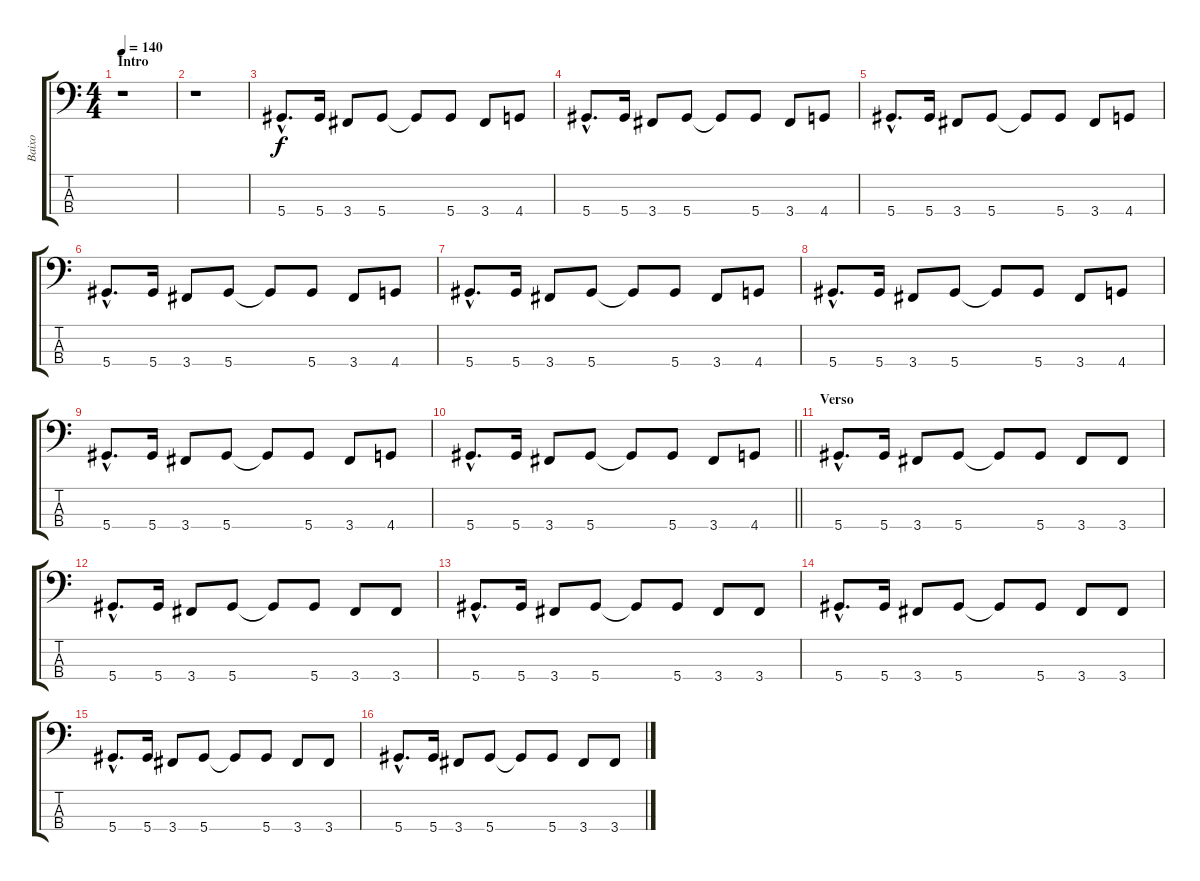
\track ("Baixo" "Baixo") {instrument electricbasspick}
\staff {score tabs}
\tuning (Gb2 Db2 Ab1 Eb1) {hide}
\ts (4 4)
\section ("" "Intro")
\tempo 140
\clef f4
\ks c
r.1{txt "" dy f instrument electricbasspick} |
r.1 |
5.4{hac}.8{d} 5.4.16 3.4.8 5.4.8 5.4{t}.8 5.4.8 3.4.8 4.4.8 |
5.4{hac}.8{d} 5.4.16 3.4.8 5.4.8 5.4{t}.8 5.4.8 3.4.8 4.4.8 |
5.4{hac}.8{d} 5.4.16 3.4.8 5.4.8 5.4{t}.8 5.4.8 3.4.8 4.4.8 |
5.4{hac}.8{d} 5.4.16 3.4.8 5.4.8 5.4{t}.8 5.4.8 3.4.8 4.4.8 |
5.4{hac}.8{d} 5.4.16 3.4.8 5.4.8 5.4{t}.8 5.4.8 3.4.8 4.4.8 |
5.4{hac}.8{d} 5.4.16 3.4.8 5.4.8 5.4{t}.8 5.4.8 3.4.8 4.4.8 |
5.4{hac}.8{d} 5.4.16 3.4.8 5.4.8 5.4{t}.8 5.4.8 3.4.8 4.4.8 |
\barLineRight lightlight
5.4{hac}.8{d} 5.4.16 3.4.8 5.4.8 5.4{t}.8 5.4.8 3.4.8 4.4.8 |
\section ("" "Verso")
5.4{hac}.8{d} 5.4.16 3.4.8 5.4.8 5.4{t}.8 5.4.8 3.4.8 3.4.8 |
5.4{hac}.8{d} 5.4.16 3.4.8 5.4.8 5.4{t}.8 5.4.8 3.4.8 3.4.8 |
5.4{hac}.8{d} 5.4.16 3.4.8 5.4.8 5.4{t}.8 5.4.8 3.4.8 3.4.8 |
5.4{hac}.8{d} 5.4.16 3.4.8 5.4.8 5.4{t}.8 5.4.8 3.4.8 3.4.8 |
5.4{hac}.8{d} 5.4.16 3.4.8 5.4.8 5.4{t}.8 5.4.8 3.4.8 3.4.8 |
5.4{hac}.8{d} 5.4.16 3.4.8 5.4.8 5.4{t}.8 5.4.8 3.4.8 3.4.8
